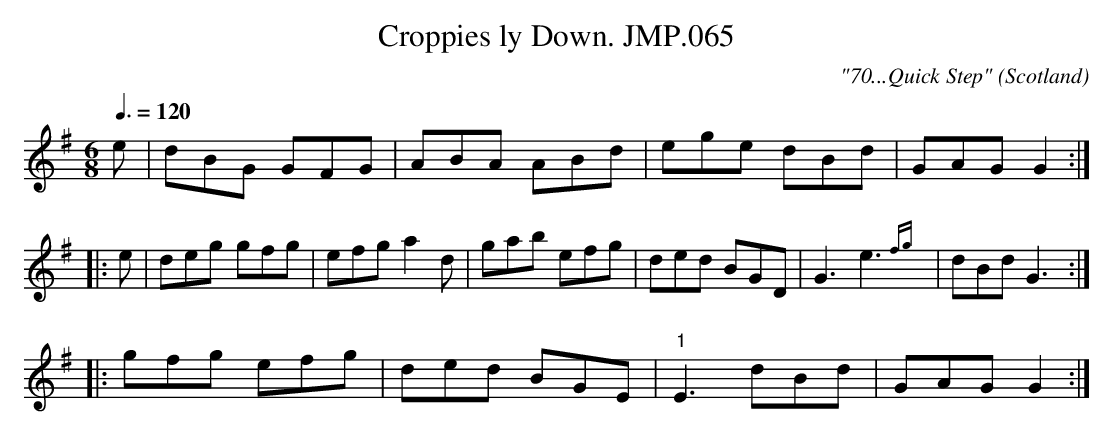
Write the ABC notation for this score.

X:1
T:Croppies ly Down. JMP.065
C:"70...Quick Step"
L:1/8
M:6/8
O:Scotland
Q:3/8=120
K:G major
e | dBG GFG | ABA ABd | ege dBd | GAG G2 :|!
|:e | deg gfg | efg a2d | gab efg | ded BGD | G3 e3 {fg} |\
dBd G3 :||:!
gfg efg | ded BGE | "1" E3 dBd | GAG G2 :|
